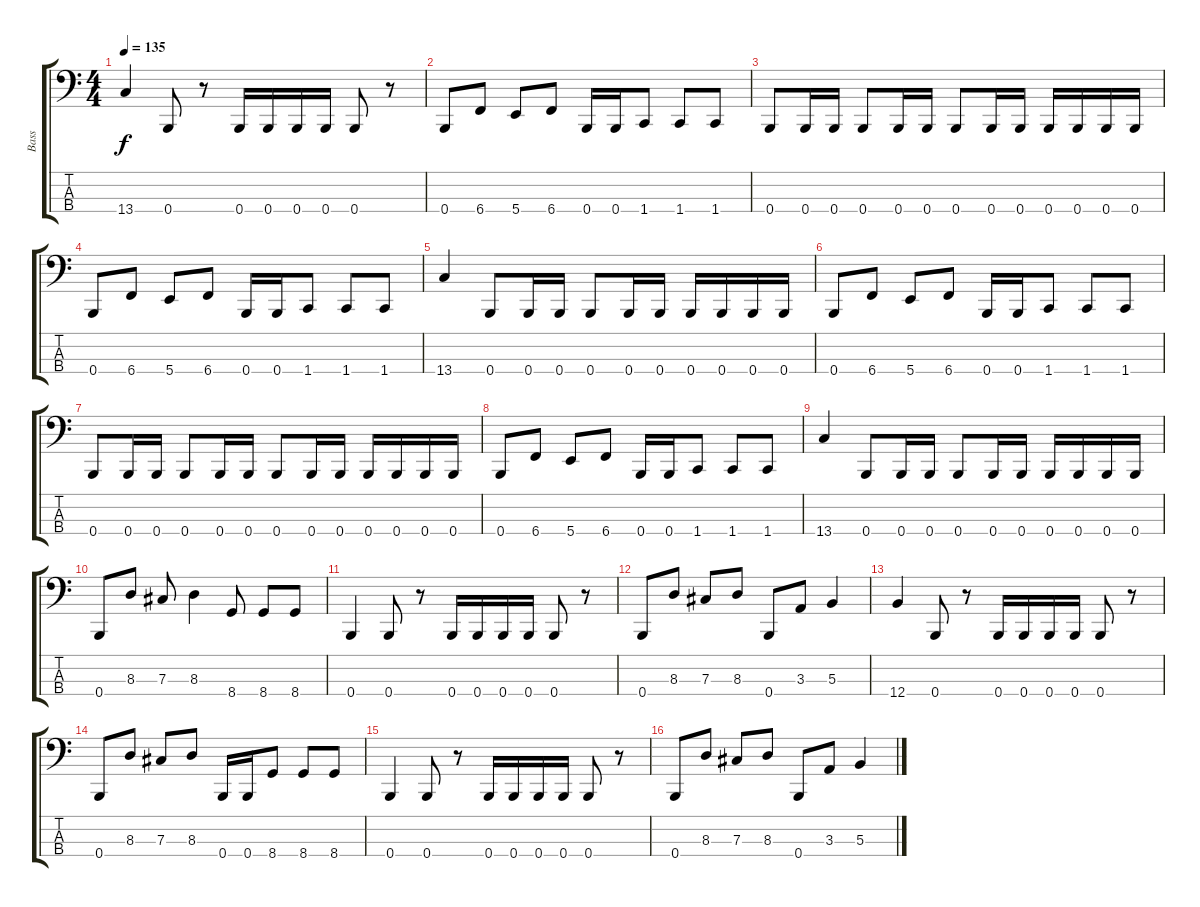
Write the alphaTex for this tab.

\track ("Bass" "Bass") {instrument electricbasspick}
\staff {score tabs}
\tuning (E2 B1 Gb1 B0) {hide}
\ts (4 4)
\tempo 135
\clef f4
\ks c
13.4.4{dy f} 0.4.8 r.8 0.4.16 0.4.16 0.4.16 0.4.16 0.4.8 r.8 |
0.4.8 6.4.8 5.4.8 6.4.8 0.4.16 0.4.16 1.4.8 1.4.8 1.4.8 |
0.4.8 0.4.16 0.4.16 0.4.8 0.4.16 0.4.16 0.4.8 0.4.16 0.4.16 0.4.16 0.4.16 0.4.16 0.4.16 |
0.4.8 6.4.8 5.4.8 6.4.8 0.4.16 0.4.16 1.4.8 1.4.8 1.4.8 |
13.4.4 0.4.8 0.4.16 0.4.16 0.4.8 0.4.16 0.4.16 0.4.16 0.4.16 0.4.16 0.4.16 |
0.4.8 6.4.8 5.4.8 6.4.8 0.4.16 0.4.16 1.4.8 1.4.8 1.4.8 |
0.4.8 0.4.16 0.4.16 0.4.8 0.4.16 0.4.16 0.4.8 0.4.16 0.4.16 0.4.16 0.4.16 0.4.16 0.4.16 |
0.4.8 6.4.8 5.4.8 6.4.8 0.4.16 0.4.16 1.4.8 1.4.8 1.4.8 |
13.4.4 0.4.8 0.4.16 0.4.16 0.4.8 0.4.16 0.4.16 0.4.16 0.4.16 0.4.16 0.4.16 |
0.4.8 8.3.8 7.3.8 8.3.4 8.4.8 8.4.8 8.4.8 |
0.4.4 0.4.8 r.8 0.4.16 0.4.16 0.4.16 0.4.16 0.4.8 r.8 |
0.4.8 8.3.8 7.3.8 8.3.8 0.4.8 3.3.8 5.3.4 |
12.4.4 0.4.8 r.8 0.4.16 0.4.16 0.4.16 0.4.16 0.4.8 r.8 |
0.4.8 8.3.8 7.3.8 8.3.8 0.4.16 0.4.16 8.4.8 8.4.8 8.4.8 |
0.4.4 0.4.8 r.8 0.4.16 0.4.16 0.4.16 0.4.16 0.4.8 r.8 |
0.4.8 8.3.8 7.3.8 8.3.8 0.4.8 3.3.8 5.3.4
